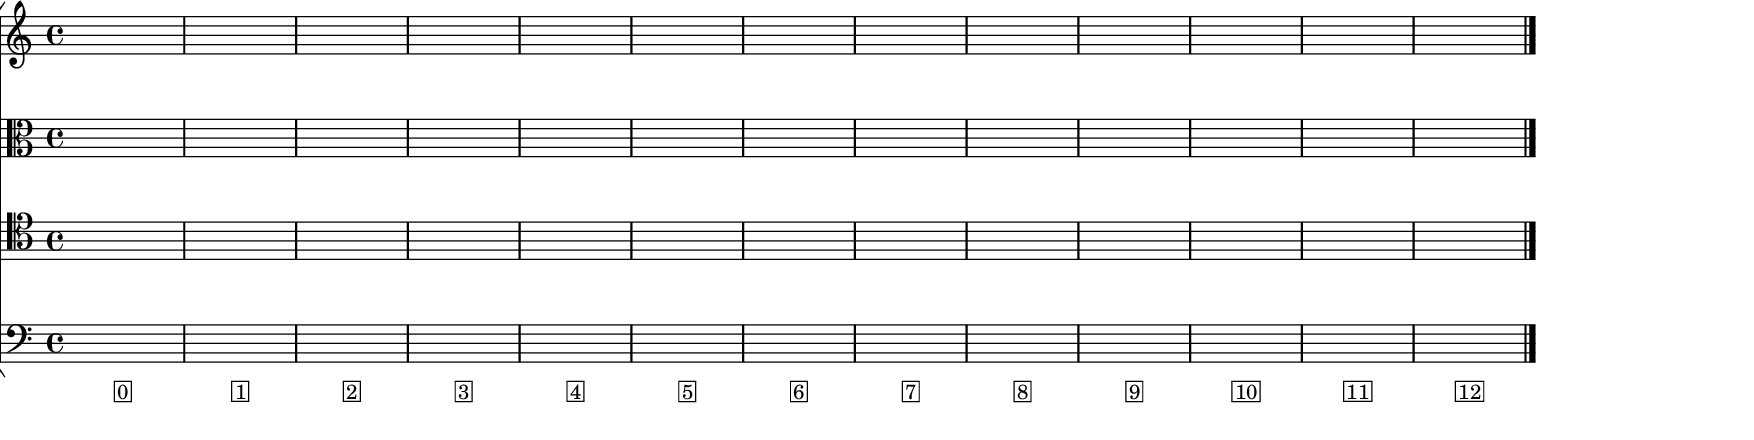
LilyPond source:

%% Generated by lilypond-book
%% Options: [indent=0\mm,line-width=550\pt]
\include "lilypond-book-preamble.ly"


% ****************************************************************
% Start cut-&-pastable-section
% ****************************************************************

#(ly:set-option 'eps-box-padding 3.000000)



\paper {
  indent = 0\mm
  line-width = 550\pt
  % offset the left padding, also add 1mm as lilypond creates cropped
  % images with a little space on the right
  line-width = #(- line-width (* mm  3.000000) (* mm 1))
}

\layout {
  
}




% ****************************************************************
% ly snippet:
% ****************************************************************
\sourcefileline 6
\paper{
 paper-width=297
 line-width=260
}

\layout {
  \context {
    \Score
    centerBarNumbers = ##t
    barNumberVisibility = #all-bar-numbers-visible
    \override CenteredBarNumber.stencil
      = #(make-stencil-boxer 0.1 0.25 ly:text-interface::print)
    \override CenteredBarNumberLineSpanner.direction = #DOWN
%    \override CenteredBarNumberLineSpanner.Y-extent = #'(1 . 1)
%    \override CenteredBarNumberLineSpanner.X-extent = #'(1 . 1)
  }
}
#(set-global-staff-size 18)

  \score {
\new ChoirStaff \with {\override StaffGrouper.staff-staff-spacing.basic-distance = 11} <<
	\new Staff \relative {\override Score.BarNumber.break-visibility = ##(#f #t #t) \set Score.barNumberVisibility = #all-bar-numbers-visible \set Score.currentBarNumber = #0 \clef treble \time 4/4 \key c \major \hide NoteHead \hide Stem g' g g g | g g g g | g g g g | g g g g | g g g g | g g g g | g g g g | g g g g | g g g g | g g g g | g g g g | g g g g | g g g g \bar "|."}
	\new Staff \relative {\clef alto \time 4/4 \key c \major s s s s | s s s s | s s s s | s s s s | s s s s | s s s s | s s s s | s s s s | s s s s | s s s s | s s s s | s s s s | s s s s \bar "|."}
	\new Staff \relative {\clef tenor \time 4/4 \key c \major s s s s | s s s s | s s s s | s s s s | s s s s | s s s s | s s s s | s s s s | s s s s | s s s s | s s s s | s s s s | s s s s \bar "|."}
	\new Staff \relative {\clef bass \time 4/4 \key c \major s s s s | s s s s | s s s s | s s s s | s s s s | s s s s | s s s s | s s s s | s s s s | s s s s | s s s s | s s s s | s s s s \bar "|."}
>>
}%endof score



% ****************************************************************
% end ly snippet
% ****************************************************************
